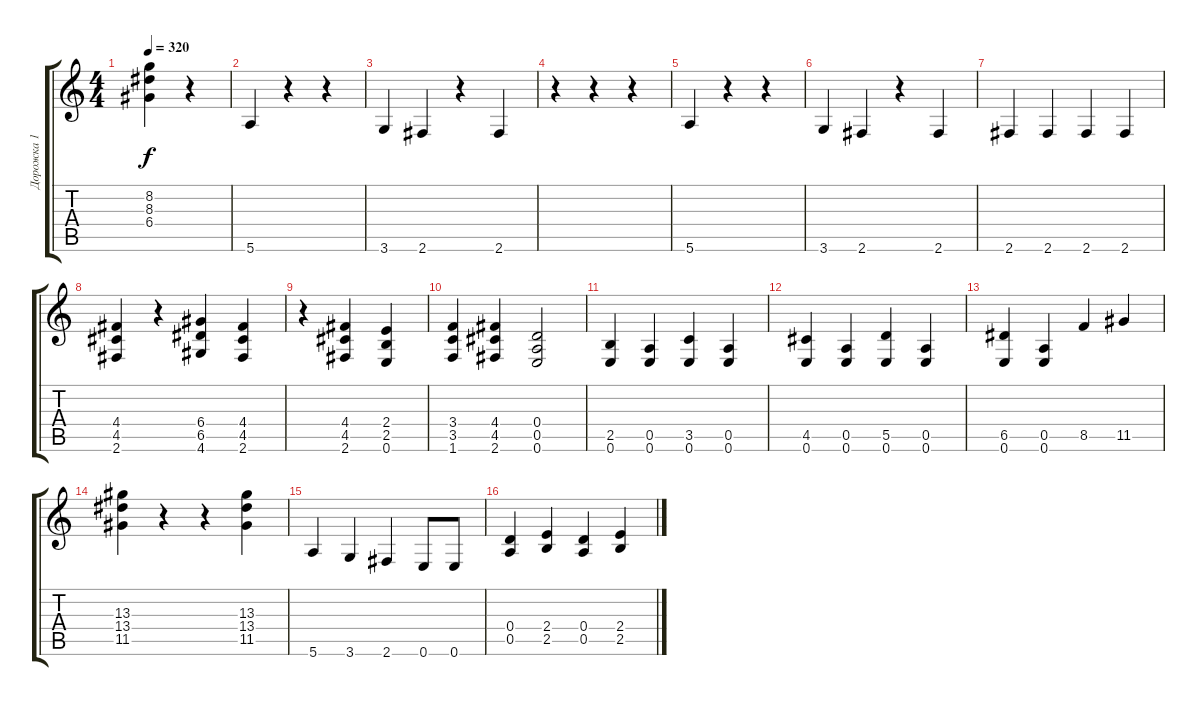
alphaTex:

\track ("Дорожка 1" "Дорожка 1") {instrument distortionguitar}
\staff {score tabs}
\tuning (E4 B3 G3 D3 A2 E2) {hide}
\ts (4 4)
\tempo 320
\clef g2
\ks c
(8.2 8.3 6.4).4{dy f} r.4 |
5.6.4 r.4 r.4 |
3.6.4 2.6.4 r.4 2.6.4 |
r.4 r.4 r.4 |
5.6.4 r.4 r.4 |
3.6.4 2.6.4 r.4 2.6.4 |
2.6.4 2.6.4 2.6.4 2.6.4 |
(4.4 4.5 2.6).4 r.4 (6.4 6.5 4.6).4 (4.4 4.5 2.6).4 |
r.4 (4.4 4.5 2.6).4 (2.4 2.5 0.6).4 |
(3.4 3.5 1.6).4 (4.4 4.5 2.6).4 (0.4 0.5 0.6).2 |
(2.5 0.6).4 (0.5 0.6).4 (3.5 0.6).4 (0.5 0.6).4 |
(4.5 0.6).4 (0.5 0.6).4 (5.5 0.6).4 (0.5 0.6).4 |
(6.5 0.6).4 (0.5 0.6).4 8.5.4 11.5.4 |
(13.3 13.4 11.5).4 r.4 r.4 (13.3 13.4 11.5).4 |
5.6.4 3.6.4 2.6.4 0.6.8 0.6.8 |
(0.4 0.5).4 (2.4 2.5).4 (0.4 0.5).4 (2.4 2.5).4
